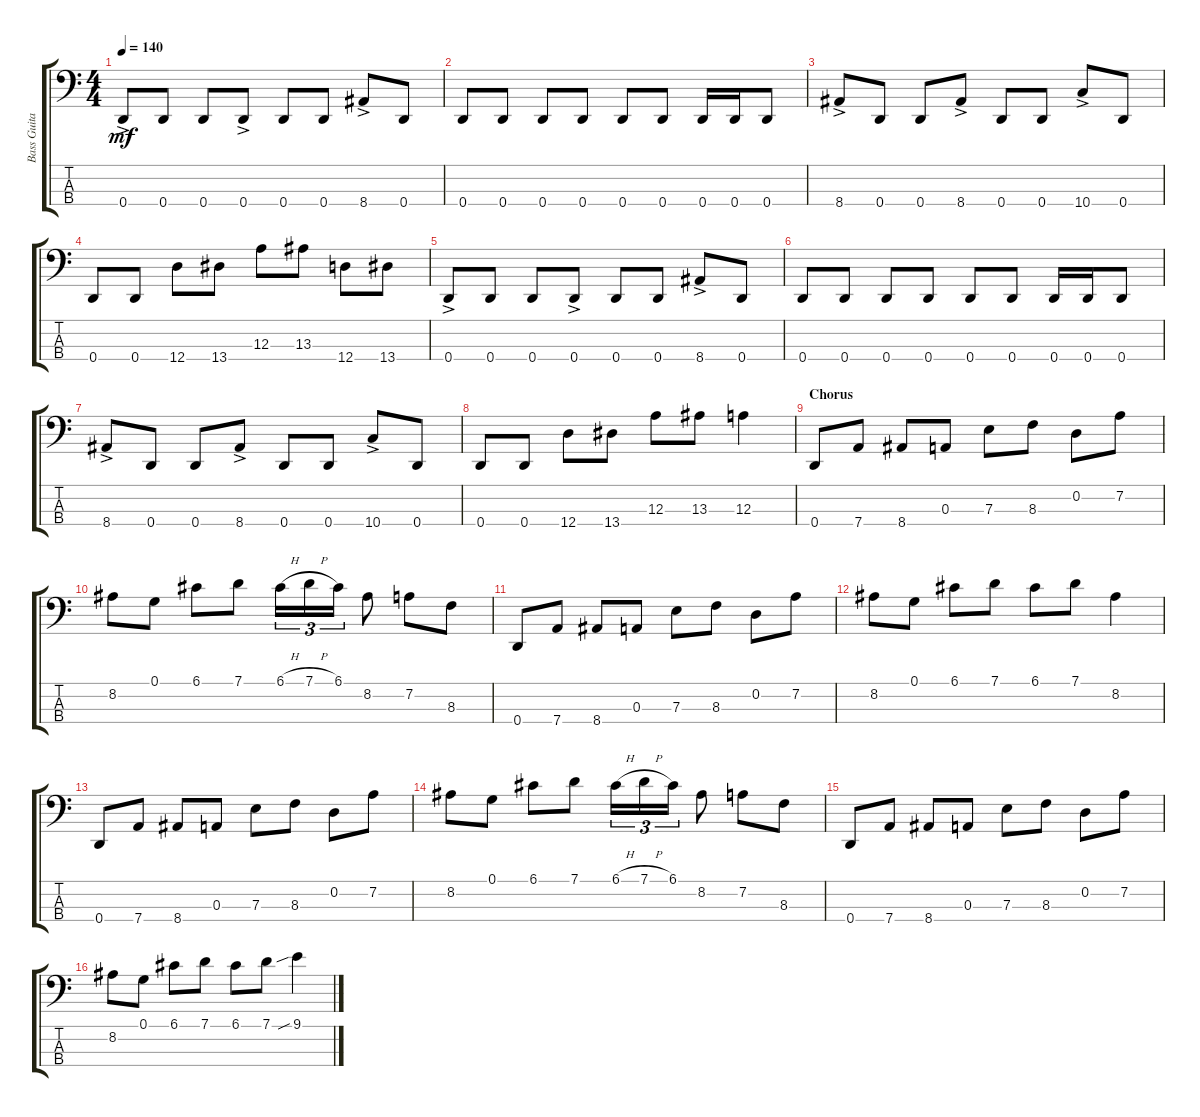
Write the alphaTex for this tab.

\track ("Bass Guitar" "Bass Guita") {instrument electricbassfinger}
\staff {score tabs}
\tuning (G2 D2 A1 D1) {hide}
\ts (4 4)
\tempo 140
\clef f4
\ks c
0.4{ac}.8{dy mf} 0.4.8 0.4.8 0.4{ac}.8 0.4.8 0.4.8 8.4{ac}.8 0.4.8 |
0.4.8 0.4.8 0.4.8 0.4.8 0.4.8 0.4.8 0.4.16 0.4.16 0.4.8 |
8.4{ac}.8 0.4.8 0.4.8 8.4{ac}.8 0.4.8 0.4.8 10.4{ac}.8 0.4.8 |
0.4.8 0.4.8 12.4.8 13.4.8 12.3.8 13.3.8 12.4.8 13.4.8 |
0.4{ac}.8 0.4.8 0.4.8 0.4{ac}.8 0.4.8 0.4.8 8.4{ac}.8 0.4.8 |
0.4.8 0.4.8 0.4.8 0.4.8 0.4.8 0.4.8 0.4.16 0.4.16 0.4.8 |
8.4{ac}.8 0.4.8 0.4.8 8.4{ac}.8 0.4.8 0.4.8 10.4{ac}.8 0.4.8 |
0.4.8 0.4.8 12.4.8 13.4.8 12.3.8 13.3.8 12.3.4 |
\section ("" "Chorus")
0.4.8 7.4.8 8.4.8 0.3.8 7.3.8 8.3.8 0.2.8 7.2.8 |
8.2.8 0.1.8 6.1.8 7.1.8 6.1{h}.16{tu (3 2)} 7.1{h}.16{tu (3 2)} 6.1.16{tu (3 2)} 8.2.8 7.2.8 8.3.8 |
0.4.8 7.4.8 8.4.8 0.3.8 7.3.8 8.3.8 0.2.8 7.2.8 |
8.2.8 0.1.8 6.1.8 7.1.8 6.1.8 7.1.8 8.2.4 |
0.4.8 7.4.8 8.4.8 0.3.8 7.3.8 8.3.8 0.2.8 7.2.8 |
8.2.8 0.1.8 6.1.8 7.1.8 6.1{h}.16{tu (3 2)} 7.1{h}.16{tu (3 2)} 6.1.16{tu (3 2)} 8.2.8 7.2.8 8.3.8 |
0.4.8 7.4.8 8.4.8 0.3.8 7.3.8 8.3.8 0.2.8 7.2.8 |
8.2.8 0.1.8 6.1.8 7.1.8 6.1.8 7.1.8 9.1{sib}.4
